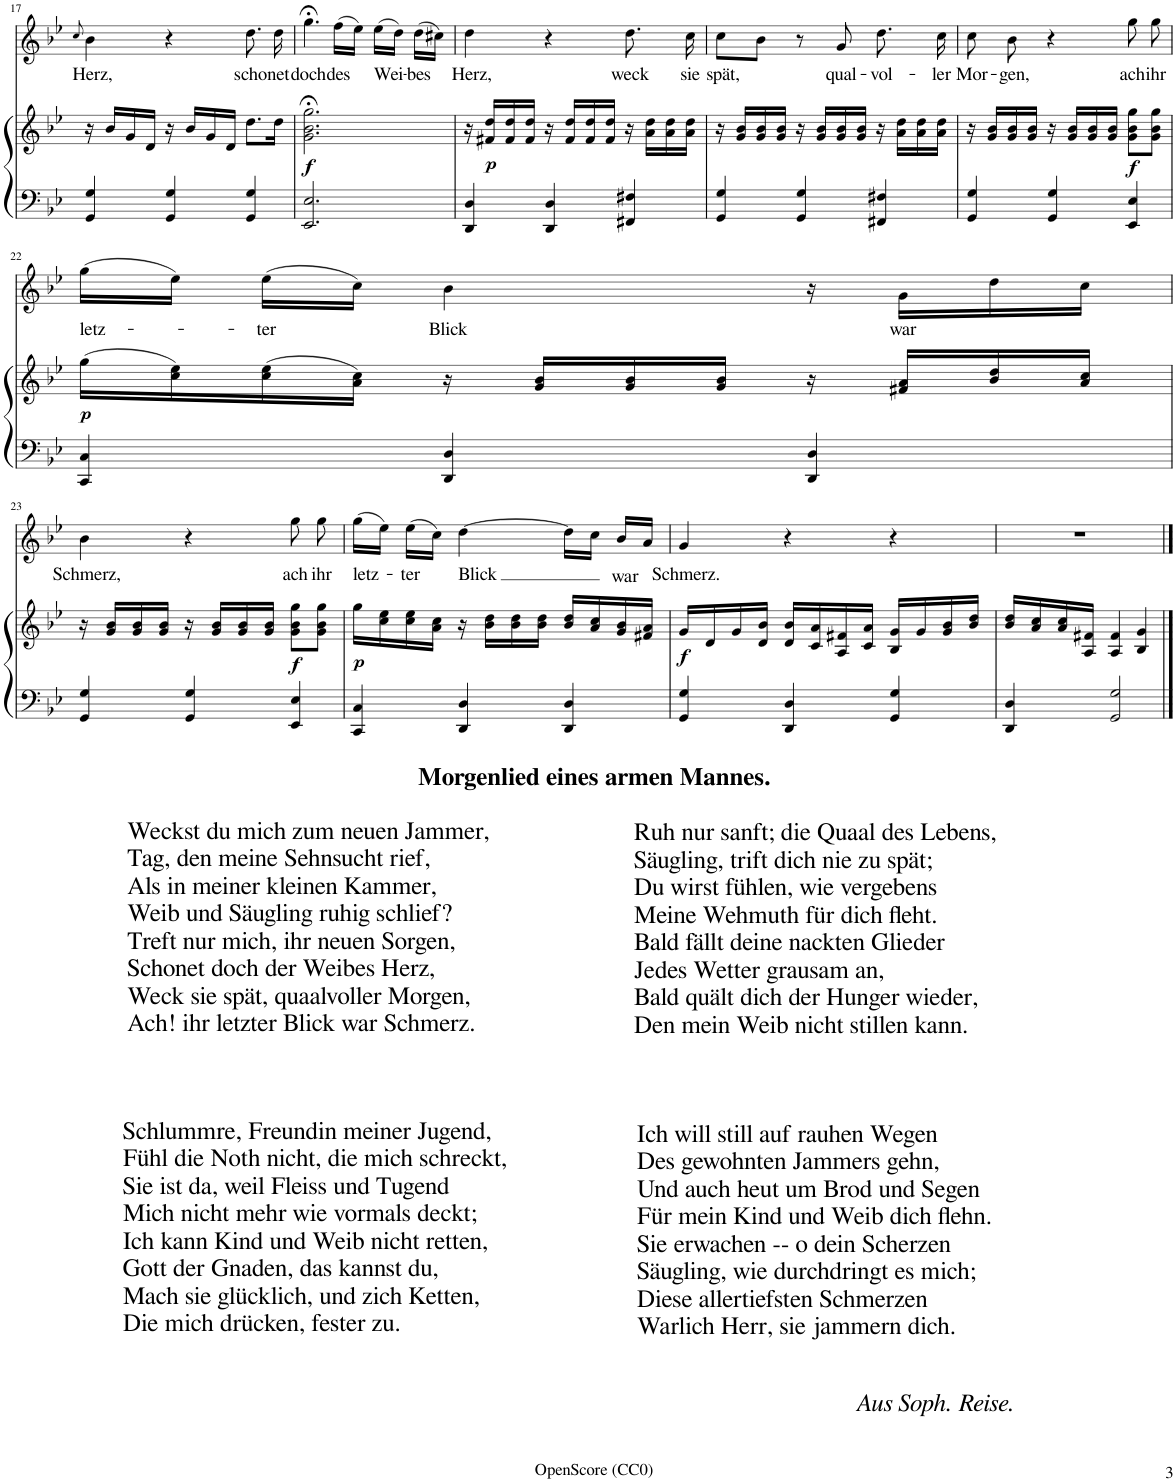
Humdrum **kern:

**kern	**kern	**dynam	**kern	**text
*part2	*part2	*part2	*part1	*part1
*staff3	*staff2	*staff2/3	*staff1	*staff1
*I"Pianoforte	*	*	*I"Singstimme Voice	*
*I'Pno	*	*	*	*
!!LO:PB:g=z
*clefF4	*clefG2	*	*clefG2	*
*k[b-e-]	*k[b-e-]	*	*k[b-e-]	*
*M3/4	*M3/4	*	*M3/4	*
=17	=17	=17	=17	=17
.	.	.	8qcc/	.
!	!	!	!	!LO:LY:b
4GG/ 4G/	16r	.	4b-\	Herz,
.	16b-/LL	.	.	.
.	16g/	.	.	.
.	16d/JJ	.	.	.
4GG/ 4G/	16r	.	4r	.
.	16b-/LL	.	.	.
.	16g/	.	.	.
.	16d/JJ	.	.	.
!	!	!	!	!LO:LY:b
4GG/ 4G/	8.dd\L	.	8.dd\	scho-
!	!	!	!	!LO:LY:b
.	16dd\Jk	.	16dd\	-net
=18	=18	=18	=18	=18
!	!	!LO:DY:b	!	!LO:LY:b
2.EE-/ 2.E-/	2.g\;< 2.b-\;< 2.gg\;<	f	4.gg;<\	doch
!	!	!	!	!LO:LY:b
.	.	.	(16ff\LL	des
.	.	.	16ee-\JJ)	.
!	!	!	!	!LO:LY:b
.	.	.	(16ee-\LL	Wei-
.	.	.	16dd\JJ)	.
!	!	!	!	!LO:LY:b
.	.	.	(16dd\LL	-bes
.	.	.	16cc#X\JJ)	.
=19	=19	=19	=19	=19
!	!	!	!	!LO:LY:b
4DD/ 4D/	16r	.	4dd\	Herz,
!	!	!LO:DY:b	!	!
.	16f#X/ 16dd/LL	p	.	.
.	16f#/ 16dd/	.	.	.
.	16f#/ 16dd/JJ	.	.	.
4DD/ 4D/	16r	.	4r	.
.	16f#/ 16dd/LL	.	.	.
.	16f#/ 16dd/	.	.	.
.	16f#/ 16dd/JJ	.	.	.
!	!	!	!	!LO:LY:b
4FF#X/ 4F#X/	16r	.	8.dd\	weck
.	16a\ 16dd\LL	.	.	.
.	16a\ 16dd\	.	.	.
!	!	!	!	!LO:LY:b
.	16a\ 16dd\JJ	.	16cc\	sie
=20	=20	=20	=20	=20
!	!	!	!	!LO:LY:b
4GG/ 4G/	16r	.	8cc\L	spät,
.	16g/ 16b-/LL	.	.	.
.	16g/ 16b-/	.	8b-\J	.
.	16g/ 16b-/JJ	.	.	.
4GG/ 4G/	16r	.	8r	.
.	16g/ 16b-/LL	.	.	.
!	!	!	!	!LO:LY:b
.	16g/ 16b-/	.	8g/	qual-
.	16g/ 16b-/JJ	.	.	.
!	!	!	!	!LO:LY:b
4FF#X/ 4F#X/	16r	.	8.dd\	-vol-
.	16a\ 16dd\LL	.	.	.
.	16a\ 16dd\	.	.	.
!	!	!	!	!LO:LY:b
.	16a\ 16dd\JJ	.	16cc\	-ler
=21	=21	=21	=21	=21
!	!	!	!	!LO:LY:b
4GG/ 4G/	16r	.	8cc\	Mor-
.	16g/ 16b-/LL	.	.	.
!	!	!	!	!LO:LY:b
.	16g/ 16b-/	.	8b-\	-gen,
.	16g/ 16b-/JJ	.	.	.
4GG/ 4G/	16r	.	4r	.
.	16g/ 16b-/LL	.	.	.
.	16g/ 16b-/	.	.	.
.	16g/ 16b-/JJ	.	.	.
!	!	!LO:DY:b	!	!LO:LY:b
4EE-/ 4E-/	8g\ 8b-\ 8gg\L	f	8gg\	ach
!	!	!	!	!LO:LY:b
.	8g\ 8b-\ 8gg\J	.	8gg\	ihr
!!LO:LB:g=z
=22	=22	=22	=22	=22
!	!	!LO:DY:b	!	!LO:LY:b
4CC/ 4C/	(16gg\LL	p	(16gg\LL	letz-
.	16cc\ 16ee-\)	.	16ee-\JJ)	.
!	!	!	!	!LO:LY:b
.	(16cc\ 16ee-\	.	(16ee-\LL	-ter
.	16a\ 16cc\JJ)	.	16cc\JJ)	.
!	!	!	!	!LO:LY:b
4DD/ 4D/	16r	.	4b-\	Blick
.	16g/ 16b-/LL	.	.	.
.	16g/ 16b-/	.	.	.
.	16g/ 16b-/JJ	.	.	.
4DD/ 4D/	16r	.	16r	.
!	!	!	!	!LO:LY:b
.	16f#X/ 16a/LL	.	16g\LL	war
.	16b-/ 16dd/	.	16dd\	.
.	16a/ 16cc/JJ	.	16cc\JJ	.
!!LO:LB:g=z
=23	=23	=23	=23	=23
!	!	!	!	!LO:LY:b
4GG/ 4G/	16r	.	4b-\	Schmerz,
.	16g/ 16b-/LL	.	.	.
.	16g/ 16b-/	.	.	.
.	16g/ 16b-/JJ	.	.	.
4GG/ 4G/	16r	.	4r	.
.	16g/ 16b-/LL	.	.	.
.	16g/ 16b-/	.	.	.
.	16g/ 16b-/JJ	.	.	.
!	!	!LO:DY:b	!	!LO:LY:b
4EE-/ 4E-/	8g\ 8b-\ 8gg\L	f	8gg\	ach
!	!	!	!	!LO:LY:b
.	8g\ 8b-\ 8gg\J	.	8gg\	ihr
=24	=24	=24	=24	=24
!	!	!LO:DY:b	!	!LO:LY:b
4CC/ 4C/	16gg\LL	p	(16gg\LL	letz-
.	16cc\ 16ee-\	.	16ee-\JJ)	.
!	!	!	!	!LO:LY:b
.	16cc\ 16ee-\	.	(16ee-\LL	-ter
.	16a\ 16cc\JJ	.	16cc\JJ)	.
!	!	!	!	!LO:LY:b
4DD/ 4D/	16r	.	[4dd\	Blick
.	16b-\ 16dd\LL	.	.	.
.	16b-\ 16dd\	.	.	.
.	16b-\ 16dd\JJ	.	.	.
4DD/ 4D/	16b-/ 16dd/LL	.	16dd\LL]	.
.	16a/ 16cc/	.	16cc\JJ	.
!	!	!	!	!LO:LY:b
.	16g/ 16b-/	.	16b-/LL	war
.	16f#X/ 16a/JJ	.	16a/JJ	.
=25	=25	=25	=25	=25
!	!	!LO:DY:b	!	!LO:LY:b
4GG/ 4G/	16g/LL	f	4g/	Schmerz.
.	16d/	.	.	.
.	16g/	.	.	.
.	16d/ 16b-/JJ	.	.	.
4DD/ 4D/	16d/ 16b-/LL	.	4r	.
.	16c/ 16a/	.	.	.
.	16A/ 16f#X/	.	.	.
.	16c/ 16a/JJ	.	.	.
4GG/ 4G/	16B-/ 16g/LL	.	4r	.
.	16g/	.	.	.
.	16g/ 16b-/	.	.	.
.	16b-/ 16dd/JJ	.	.	.
=26	=26	=26	=26	=26
4DD/ 4D/	16b-/ 16dd/LL	.	2.r	.
.	16a/ 16cc/	.	.	.
.	16a/ 16cc/	.	.	.
.	16A/ 16f#X/JJ	.	.	.
2GG/ 2G/	4A/ 4f#/	.	.	.
.	4B-/ 4g/	.	.	.
==	==	==	==	==
*-	*-	*-	*-	*-
